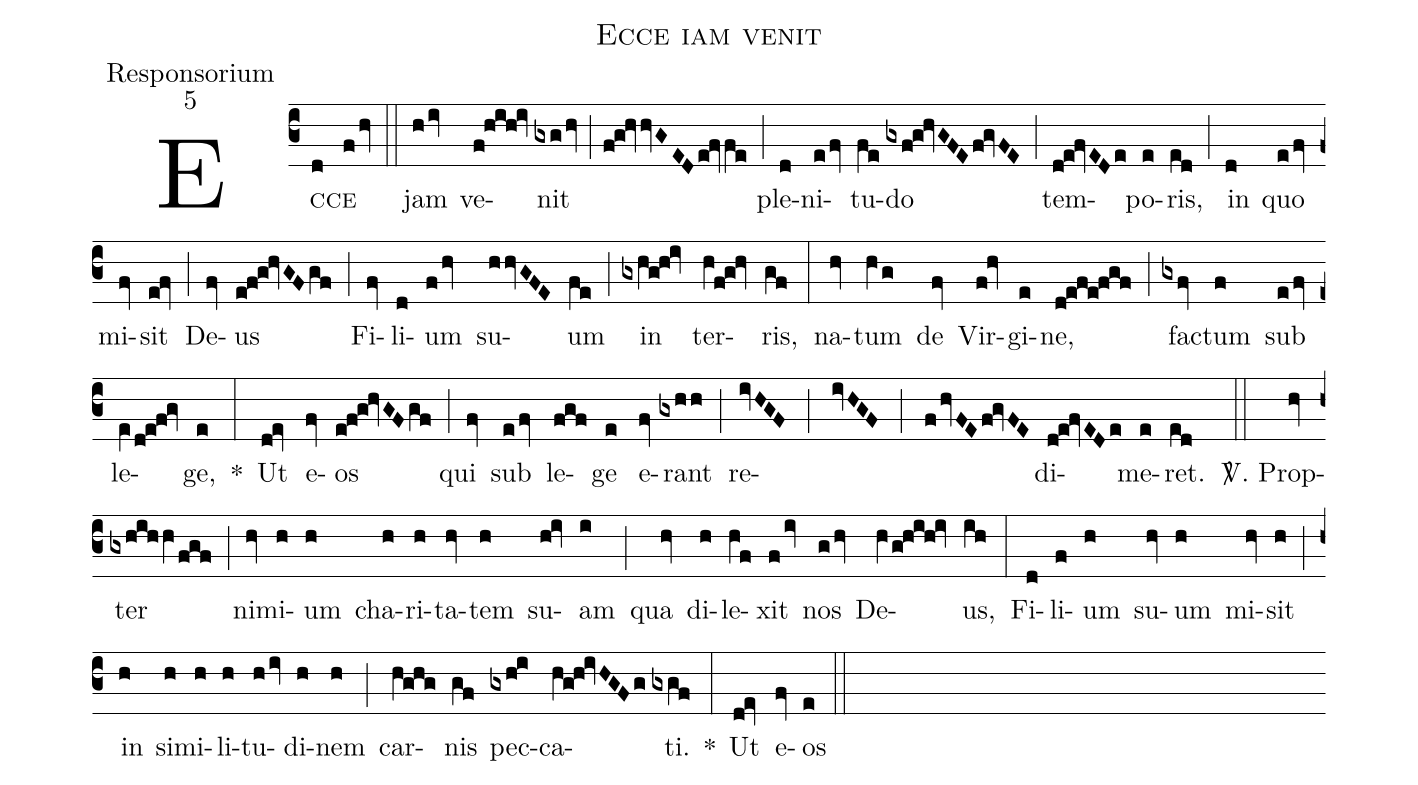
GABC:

name:Ecce iam venit;
office-part:Responsorium;
mode:5;
%%
(c3)<sc>Ec(d)ce</sc>(fhv) (::) jam(hiv>) ve(f!h!i!h!iv)nit(gxghv;f!g!hvhvGEDe!fvfe) (;) ple(d)ni(efv)tu(fe)do(gxf!g!hvGFEf!gvFE) (;) tem(d!e!fvEDe)po(e)ris,(ed) (;) in(d) {quo}(efv) mi(fv)sit(e!fv) (;) De(fv)us(e!f!g!hvGFgf) (;) Fi(fv)li(d)um(fhv) su(hhvGFE)um(fe) (;) in(gxhV!g!h!iv) ter(hV!f!g!hv)ris,(gf) (:) na(hv)tum(hVg) de(fv) Vir(f!hv)gi(e)ne,(d!e!f!e!f!g!f) (;) fac(gxfv)tum(f) sub(efv) le(eVd!e!f!gv)ge,(e) *(:) Ut(d!ev) e-(fv)os(e!f!g!hvGFgf) (;) qui(fv) sub(efv) le(fgf)ge(e) e-(fv)rant(gxhh) (;) re(ivHGF;ivHGF;fhvFEf!gvFE)di(d!e!fvEDe)me(e)ret.(ed) (::) <sp>V/</sp>. Prop(hv)ter(gxhihhVfgf) (;) ni(hv)mi(h)um(h) cha(h)ri(h)ta(hv)tem(h) su(h!iv)am(i) (;) qua(hv) di(h)le(hV!f)xit(fiv) nos(ghv) De(hVg!h!i!h!iv)us,(ih) (:) Fi(d)li(f)um(h) su(hv)um(h) mi(hv)sit(h) (;) in(h) si(h)mi(h)li(h)tu(hiv)di(h)nem(h) (;) car(hV!g!h!g)nis(gf) pec(gxh!i)ca(hV!g!h!ivHGFg)ti.(gxgf) *(:) Ut(d!ev) e-(fv)os(e) (::)
